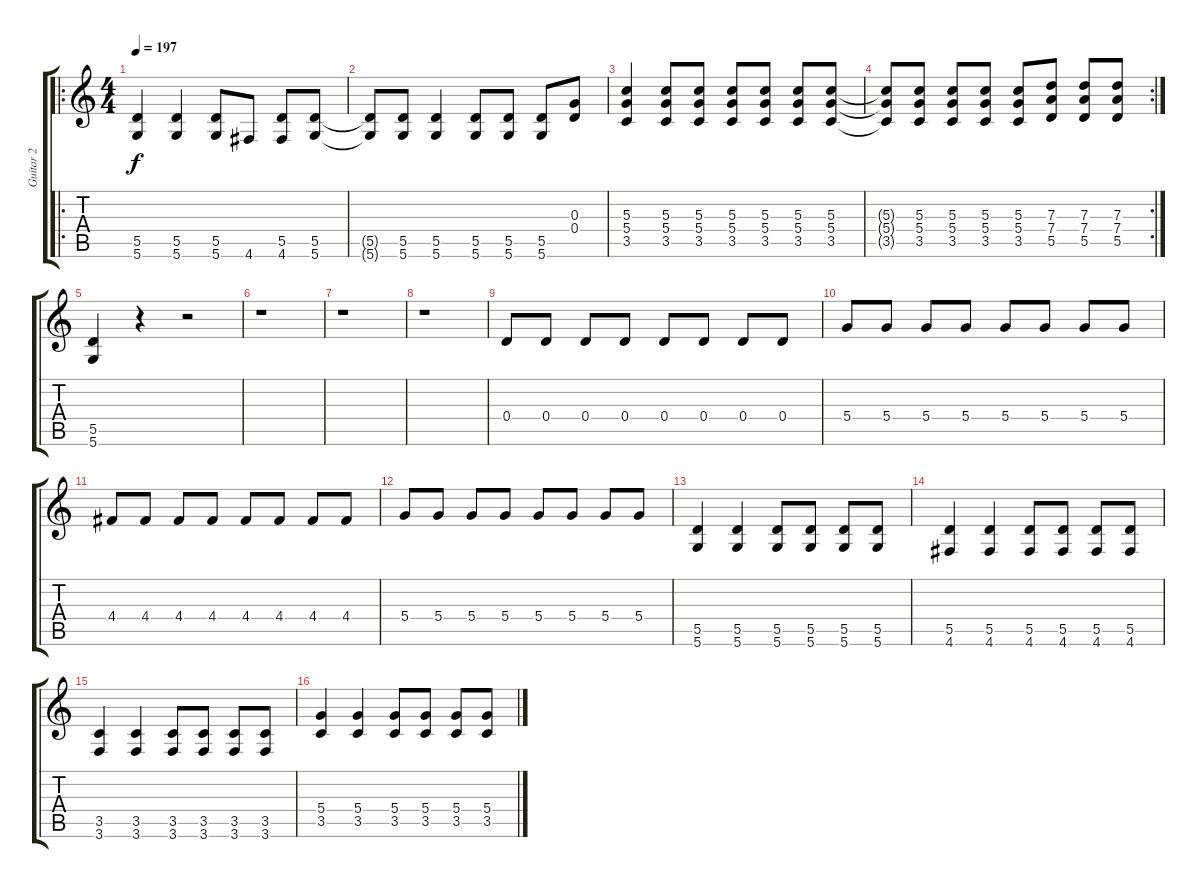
\track ("Guitar 2" "Guitar 2") {instrument distortionguitar}
\staff {score tabs}
\tuning (E4 B3 G3 D3 A2 D2) {hide}
\ro
\ts (4 4)
\tempo 197
\clef g2
\ks c
(5.5 5.6).4{dy f} (5.5 5.6).4 (5.5 5.6).8 4.6.8 (5.5 4.6).8 (5.5 5.6).8 |
(5.5{t} 5.6{t}).8 (5.5 5.6).8 (5.5 5.6).4 (5.5 5.6).8 (5.5 5.6).8 (5.5 5.6).8 (0.3 0.4).8 |
(5.3 5.4 3.5).4 (5.3 5.4 3.5).8 (5.3 5.4 3.5).8 (5.3 5.4 3.5).8 (5.3 5.4 3.5).8 (5.3 5.4 3.5).8 (5.3 5.4 3.5).8 |
\rc 2
(5.3{t} 5.4{t} 3.5{t}).8 (5.3 5.4 3.5).8 (5.3 5.4 3.5).8 (5.3 5.4 3.5).8 (5.3 5.4 3.5).8 (7.3 7.4 5.5).8 (7.3 7.4 5.5).8 (7.3 7.4 5.5).8 |
(5.5 5.6).4 r.4 r.2 |
r.1 |
r.1 |
r.1 |
0.4.8 0.4.8 0.4.8 0.4.8 0.4.8 0.4.8 0.4.8 0.4.8 |
5.4.8 5.4.8 5.4.8 5.4.8 5.4.8 5.4.8 5.4.8 5.4.8 |
4.4.8 4.4.8 4.4.8 4.4.8 4.4.8 4.4.8 4.4.8 4.4.8 |
5.4.8 5.4.8 5.4.8 5.4.8 5.4.8 5.4.8 5.4.8 5.4.8 |
(5.5 5.6).4 (5.5 5.6).4 (5.5 5.6).8 (5.5 5.6).8 (5.5 5.6).8 (5.5 5.6).8 |
(5.5 4.6).4 (5.5 4.6).4 (5.5 4.6).8 (5.5 4.6).8 (5.5 4.6).8 (5.5 4.6).8 |
(3.5 3.6).4 (3.5 3.6).4 (3.5 3.6).8 (3.5 3.6).8 (3.5 3.6).8 (3.5 3.6).8 |
(5.4 3.5).4 (5.4 3.5).4 (5.4 3.5).8 (5.4 3.5).8 (5.4 3.5).8 (5.4 3.5).8
